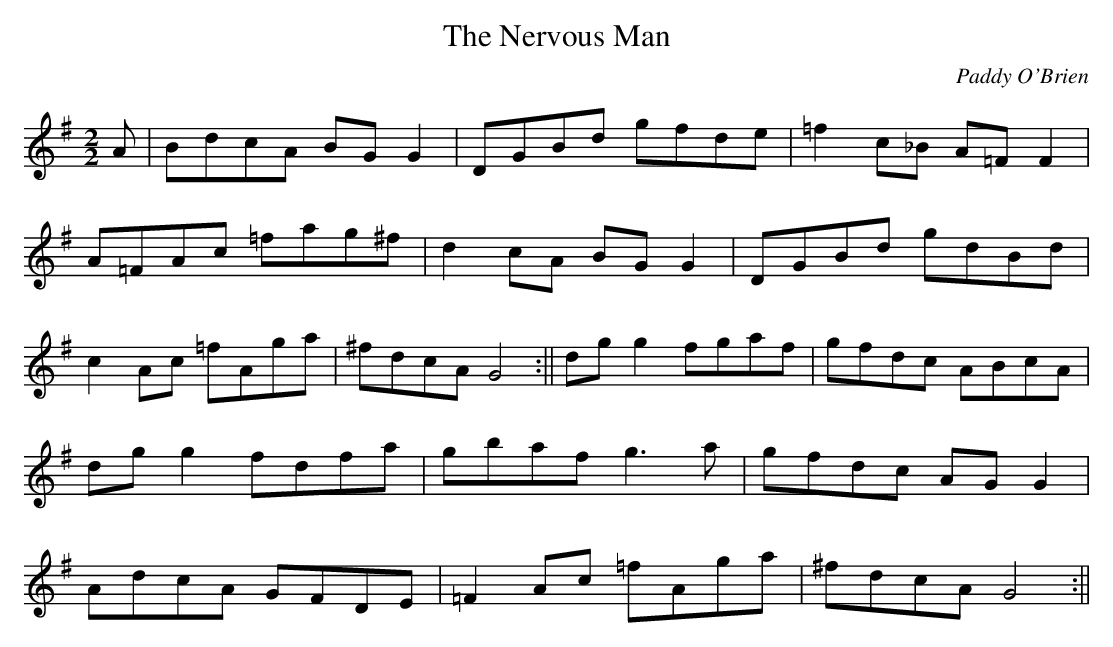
X:1
T:The Nervous Man
C: Paddy O'Brien
M:2/2
L:1/8
K:G
A|BdcA BGG2|DGBd gfde|=f2 c_B A=FF2|A=FAc =fag^f|\
d2cA BGG2|DGBd gdBd|c2Ac =fAga|^fdcA G4:||\
dgg2 fgaf|gfdc ABcA|dgg2 fdfa|gbaf g3a|\
gfdc AGG2|AdcA GFDE|=F2Ac =fAga|^fdcA G4:||
